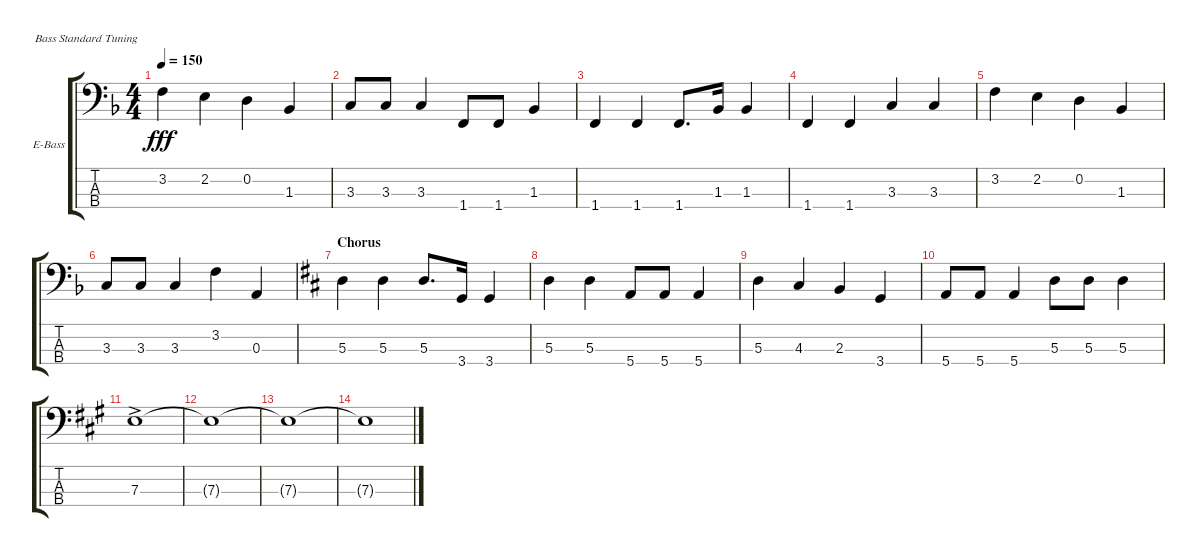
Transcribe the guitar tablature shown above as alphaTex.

\defaultSystemsLayout 4
\bracketExtendMode groupsimilarinstruments
\firstSystemTrackNameOrientation horizontal
\otherSystemsTrackNameOrientation horizontal
\track ("Electric Bass" "E-Bass") {instrument electricbassfinger}
\staff {score tabs}
\tuning (G2 D2 A1 E1)
\ts (4 4)
\tempo 150
\clef f4
\scale
0.333333
\ks f
3.2.4{dy fff} 2.2.4 0.2.4 1.3.4 |
\scale
0.333333 3.3.8 3.3.8 3.3.4 1.4.8 1.4.8 1.3.4 |
\scale
0.333333 1.4.4 1.4.4 1.4.8{d} 1.3.16 1.3.4 |
\scale
0.333333 1.4.4 1.4.4 3.3.4 3.3.4 |
\scale
0.333333 3.2.4 2.2.4 0.2.4 1.3.4 |
\scale
0.252033 3.3.8 3.3.8 3.3.4 3.2.4 0.3.4 |
\section ("" "Chorus")
\scale
0.495935
\ks d
5.3.4 5.3.4 5.3.8{d} 3.4.16 3.4.4 |
\scale
0.252033 5.3.4 5.3.4 5.4.8 5.4.8 5.4.4 |
\scale
0.256198 5.3.4 4.3.4 2.3.4 3.4.4 |
\scale
0.256198 5.4.8 5.4.8 5.4.4 5.3.8 5.3.8 5.3.4 |
\scale
0.487603
\ks a
7.3{ac}.1 |
\scale
0.333333 7.3{t}.1 |
\scale
0.333333 7.3{t}.1 |
\scale
0.333333 7.3{t}.1 |
\scale
0.333333 |
\scale
0.333333
